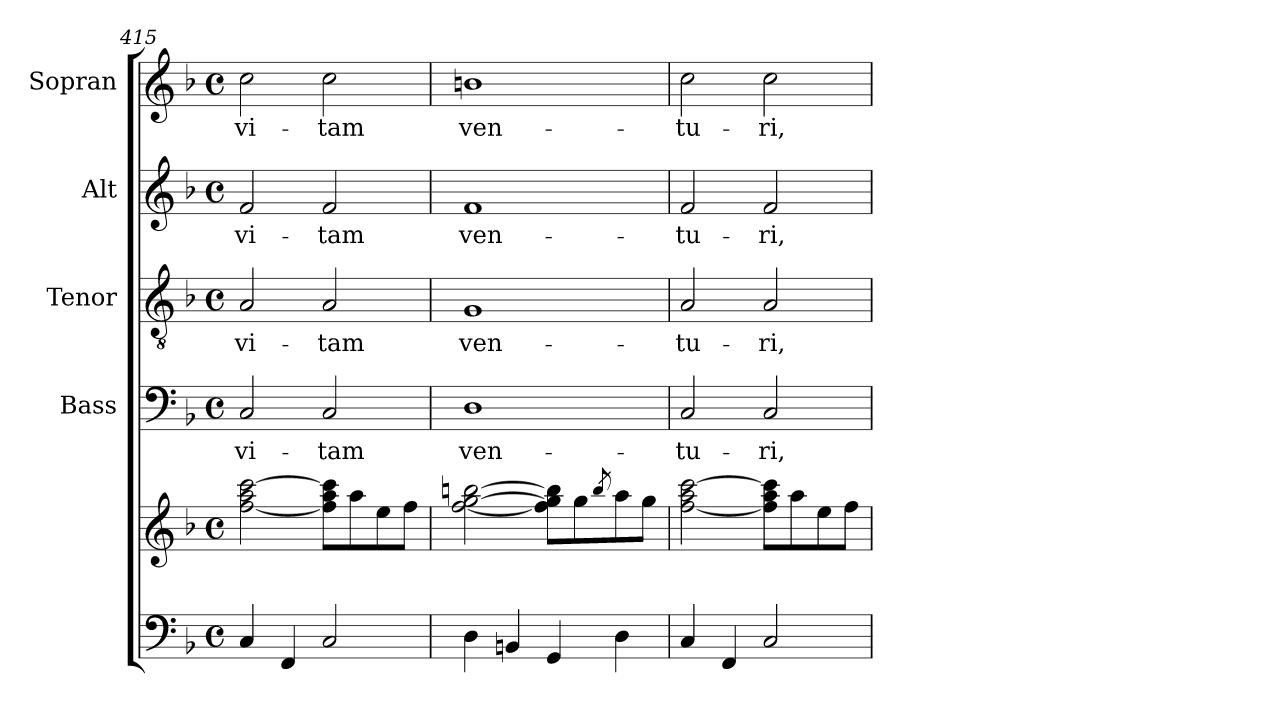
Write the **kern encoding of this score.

**kern	**kern	**kern	**text	**kern	**text	**kern	**text	**kern	**text
*part5	*part5	*part4	*part4	*part3	*part3	*part2	*part2	*part1	*part1
*staff6	*staff5	*staff4	*staff4	*staff3	*staff3	*staff2	*staff2	*staff1	*staff1
*	*	*I"Bass	*	*I"Tenor	*	*I"Alt	*	*I"Sopran	*
*	*	*I'B.	*	*I'T.	*	*I'A.	*	*I'S.	*
*clefF4	*clefG2	*clefF4	*	*clefGv2	*	*clefG2	*	*clefG2	*
*k[b-]	*k[b-]	*k[b-]	*	*k[b-]	*	*k[b-]	*	*k[b-]	*
*F:	*F:	*F:	*	*F:	*	*F:	*	*F:	*
*M4/4	*M4/4	*M4/4	*	*M4/4	*	*M4/4	*	*M4/4	*
*met(c)	*met(c)	*met(c)	*	*met(c)	*	*met(c)	*	*met(c)	*
=415	=415	=415	=415	=415	=415	=415	=415	=415	=415
!	!	!	!LO:LY:b	!	!LO:LY:b	!	!LO:LY:b	!	!LO:LY:b
4C/	[2ff\ 2aa\ [2ccc\	2C/	vi-	2A/	vi-	2f/	vi-	2cc\	vi-
4FF/	.	.	.	.	.	.	.	.	.
!	!	!	!LO:LY:b	!	!LO:LY:b	!	!LO:LY:b	!	!LO:LY:b
2C/	8ff\] 8aa\ 8ccc\]L	2C/	-tam	2A/	-tam	2f/	-tam	2cc\	-tam
.	8aa\	.	.	.	.	.	.	.	.
.	8ee\	.	.	.	.	.	.	.	.
.	8ff\J	.	.	.	.	.	.	.	.
=416	=416	=416	=416	=416	=416	=416	=416	=416	=416
!	!	!	!LO:LY:b	!	!LO:LY:b	!	!LO:LY:b	!	!LO:LY:b
4D\	[2ff\ [2gg\ [2bbn\	1D	ven-	1G	ven-	1f	ven-	1bn	ven-
4BBn/	.	.	.	.	.	.	.	.	.
4GG/	8ff\] 8gg\] 8bb\]L	.	.	.	.	.	.	.	.
.	8gg\	.	.	.	.	.	.	.	.
.	8qbb/	.	.	.	.	.	.	.	.
4D\	8aa\	.	.	.	.	.	.	.	.
.	8gg\J	.	.	.	.	.	.	.	.
!!LO:LB:g=z
=417	=417	=417	=417	=417	=417	=417	=417	=417	=417
!	!	!	!LO:LY:b	!	!LO:LY:b	!	!LO:LY:b	!	!LO:LY:b
4C/	[2ff\ 2aa\ [2ccc\	2C/	-tu-	2A/	-tu-	2f/	-tu-	2cc\	-tu-
4FF/	.	.	.	.	.	.	.	.	.
!	!	!	!LO:LY:b	!	!LO:LY:b	!	!LO:LY:b	!	!LO:LY:b
2C/	8ff\] 8aa\ 8ccc\]L	2C/	-ri,	2A/	-ri,	2f/	-ri,	2cc\	-ri,
.	8aa\	.	.	.	.	.	.	.	.
.	8ee\	.	.	.	.	.	.	.	.
.	8ff\J	.	.	.	.	.	.	.	.
=	=	=	=	=	=	=	=	=	=
*-	*-	*-	*-	*-	*-	*-	*-	*-	*-
